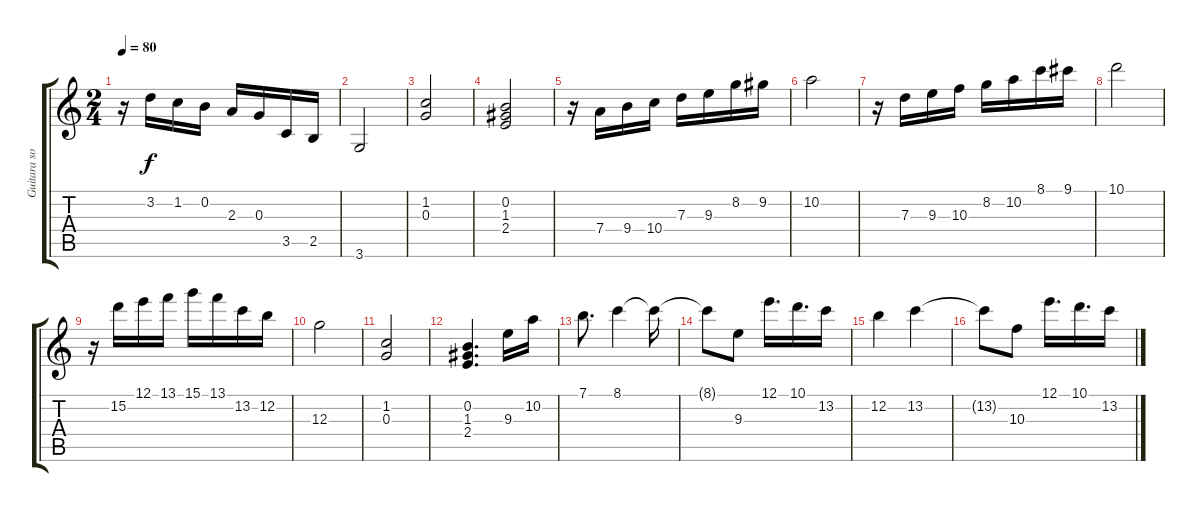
\track ("Guitara solo" "Guitara so") {instrument electricguitarjazz}
\staff {score tabs}
\tuning (E4 B3 G3 D3 A2 E2) {hide}
\ts (2 4)
\tempo 80
\clef g2
\ks aminor
r.16{dy f} 3.2.16 1.2.16 0.2.16 2.3.16 0.3.16 3.5.16 2.5.16 |
3.6.2 |
(1.2 0.3).2 |
(0.2 1.3 2.4).2 |
r.16 7.4.16 9.4.16 10.4.16 7.3.16 9.3.16 8.2.16 9.2.16 |
10.2.2 |
r.16 7.3.16 9.3.16 10.3.16 8.2.16 10.2.16 8.1.16 9.1.16 |
10.1.2 |
r.16 15.2.16 12.1.16 13.1.16 15.1.16 13.1.16 13.2.16 12.2.16 |
12.3.2 |
(1.2 0.3).2 |
(0.2 1.3 2.4).4{d} 9.3.16{volume 16 instrument distortionguitar} 10.2.16 |
7.1.8{d} 8.1.4 8.1{t}.16 |
8.1{t}.8 9.3.8 12.1.16{d} 10.1.16{d} 13.2.16 |
12.2.4 13.2.4 |
13.2{t}.8 10.3.8 12.1.16{d} 10.1.16{d} 13.2.16
